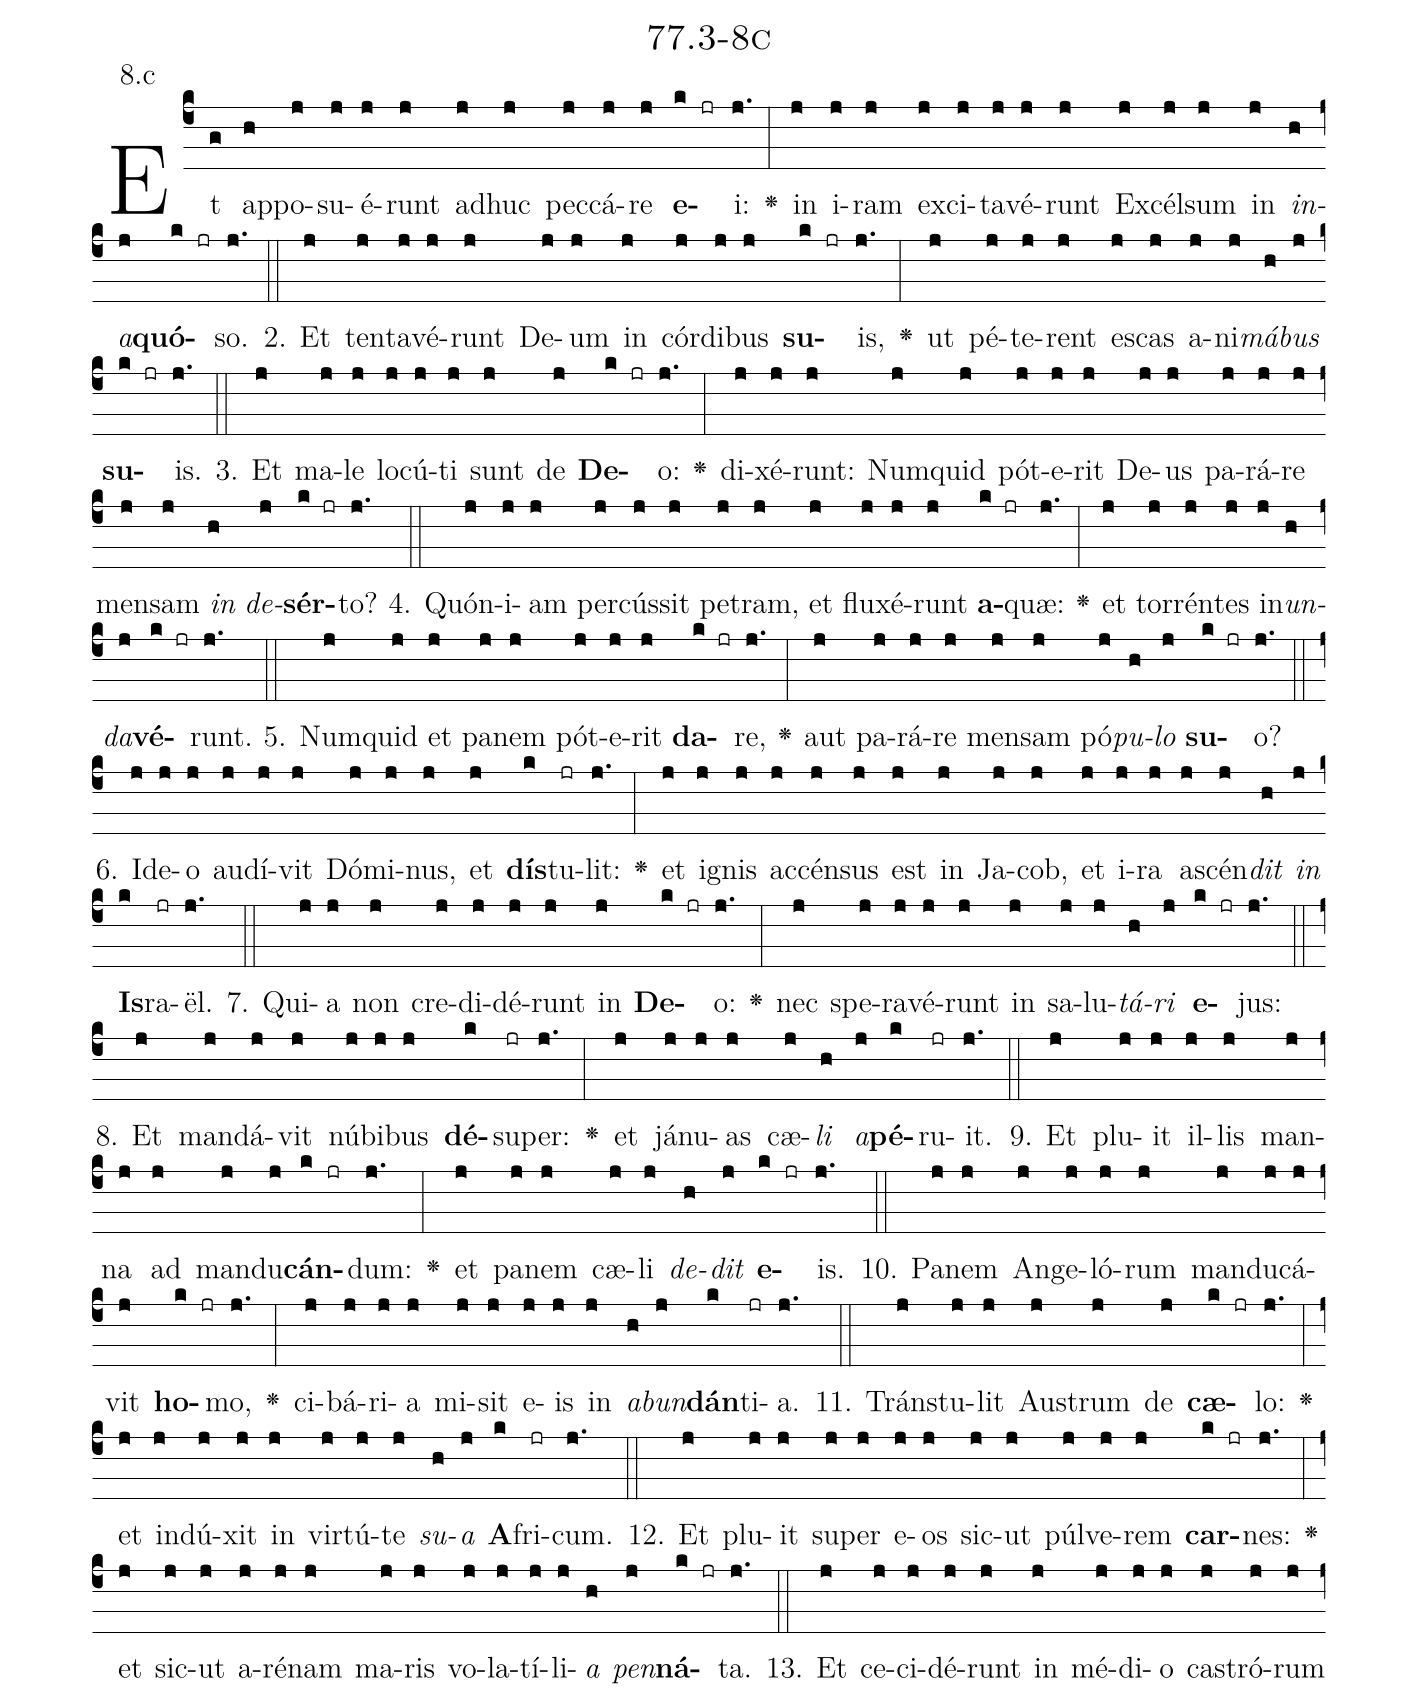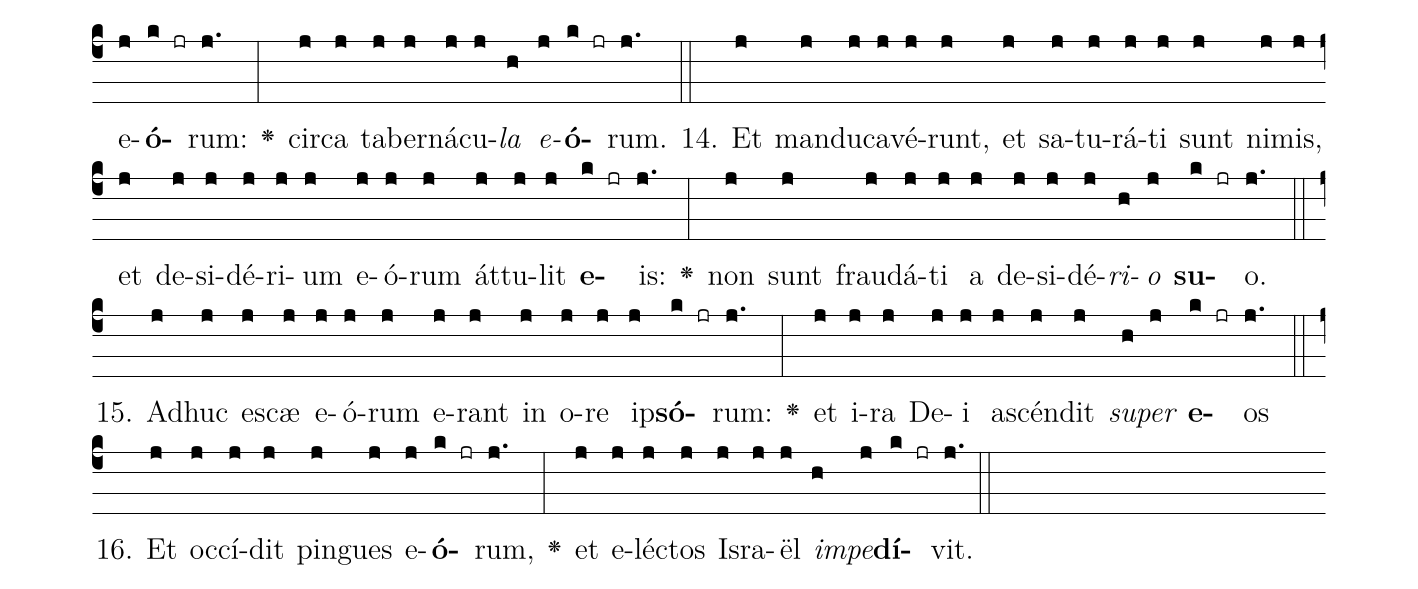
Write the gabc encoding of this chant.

name: 77.3-8c;
annotation: 8.c;
%%
(c4)Et(g) ap(h)po(j)su(j)é(j)runt(j) ad(j)huc(j) pec(j)cá(j)re(j) <b>e</b>(k jr)i:(j.) <v>\greheightstar</v>(:) in(j) i(j)ram(j) ex(j)ci(j)ta(j)vé(j)runt(j) Ex(j)cél(j)sum(j) in(j) <i>in</i>(h)<i>a</i>(j)<b>quó</b>(k jr)so.(j.) (::)
2. Et(j) ten(j)ta(j)vé(j)runt(j) De(j)um(j) in(j) cór(j)di(j)bus(j) <b>su</b>(k jr)is,(j.) <v>\greheightstar</v>(:) ut(j) pé(j)te(j)rent(j) es(j)cas(j) a(j)ni(j)<i>má</i>(h)<i>bus</i>(j) <b>su</b>(k jr)is.(j.) (::)
3. Et(j) ma(j)le(j) lo(j)cú(j)ti(j) sunt(j) de(j) <b>De</b>(k jr)o:(j.) <v>\greheightstar</v>(:) di(j)xé(j)runt:(j) Num(j)quid(j) pót(j)e(j)rit(j) De(j)us(j) pa(j)rá(j)re(j) men(j)sam(j) <i>in</i>(h) <i>de</i>(j)<b>sér</b>(k jr)to?(j.) (::)
4. Quón(j)i(j)am(j) per(j)cús(j)sit(j) pe(j)tram,(j) et(j) flu(j)xé(j)runt(j) <b>a</b>(k jr)quæ:(j.) <v>\greheightstar</v>(:) et(j) tor(j)rén(j)tes(j) in(j)<i>un</i>(h)<i>da</i>(j)<b>vé</b>(k jr)runt.(j.) (::)
5. Num(j)quid(j) et(j) pa(j)nem(j) pót(j)e(j)rit(j) <b>da</b>(k jr)re,(j.) <v>\greheightstar</v>(:) aut(j) pa(j)rá(j)re(j) men(j)sam(j) pó(j)<i>pu</i>(h)<i>lo</i>(j) <b>su</b>(k jr)o?(j.) (::)
6. Id(j)e(j)o(j) au(j)dí(j)vit(j) Dó(j)mi(j)nus,(j) et(j) <b>dís</b>(k)tu(jr)lit:(j.) <v>\greheightstar</v>(:) et(j) i(j)gnis(j) ac(j)cén(j)sus(j) est(j) in(j) Ja(j)cob,(j) et(j) i(j)ra(j) a(j)scén(j)<i>dit</i>(h) <i>in</i>(j) <b>Is</b>(k)ra(jr)ël.(j.) (::)
7. Qui(j)a(j) non(j) cre(j)di(j)dé(j)runt(j) in(j) <b>De</b>(k jr)o:(j.) <v>\greheightstar</v>(:) nec(j) spe(j)ra(j)vé(j)runt(j) in(j) sa(j)lu(j)<i>tá</i>(h)<i>ri</i>(j) <b>e</b>(k jr)jus:(j.) (::)
8. Et(j) man(j)dá(j)vit(j) nú(j)bi(j)bus(j) <b>dé</b>(k)su(jr)per:(j.) <v>\greheightstar</v>(:) et(j) já(j)nu(j)as(j) cæ(j)<i>li</i>(h) <i>a</i>(j)<b>pé</b>(k)ru(jr)it.(j.) (::)
9. Et(j) plu(j)it(j) il(j)lis(j) man(j)na(j) ad(j) man(j)du(j)<b>cán</b>(k jr)dum:(j.) <v>\greheightstar</v>(:) et(j) pa(j)nem(j) cæ(j)li(j) <i>de</i>(h)<i>dit</i>(j) <b>e</b>(k jr)is.(j.) (::)
10. Pa(j)nem(j) An(j)ge(j)ló(j)rum(j) man(j)du(j)cá(j)vit(j) <b>ho</b>(k jr)mo,(j.) <v>\greheightstar</v>(:) ci(j)bá(j)ri(j)a(j) mi(j)sit(j) e(j)is(j) in(j) <i>ab</i>(h)<i>un</i>(j)<b>dán</b>(k)ti(jr)a.(j.) (::)
11. Tráns(j)tu(j)lit(j) Aus(j)trum(j) de(j) <b>cæ</b>(k jr)lo:(j.) <v>\greheightstar</v>(:) et(j) in(j)dú(j)xit(j) in(j) vir(j)tú(j)te(j) <i>su</i>(h)<i>a</i>(j) <b>A</b>(k)fri(jr)cum.(j.) (::)
12. Et(j) plu(j)it(j) su(j)per(j) e(j)os(j) sic(j)ut(j) púl(j)ve(j)rem(j) <b>car</b>(k jr)nes:(j.) <v>\greheightstar</v>(:) et(j) sic(j)ut(j) a(j)ré(j)nam(j) ma(j)ris(j) vo(j)la(j)tí(j)li(j)<i>a</i>(h) <i>pen</i>(j)<b>ná</b>(k jr)ta.(j.) (::)
13. Et(j) ce(j)ci(j)dé(j)runt(j) in(j) mé(j)di(j)o(j) cas(j)tró(j)rum(j) e(j)<b>ó</b>(k jr)rum:(j.) <v>\greheightstar</v>(:) cir(j)ca(j) ta(j)ber(j)ná(j)cu(j)<i>la</i>(h) <i>e</i>(j)<b>ó</b>(k jr)rum.(j.) (::)
14. Et(j) man(j)du(j)ca(j)vé(j)runt,(j) et(j) sa(j)tu(j)rá(j)ti(j) sunt(j) ni(j)mis,(j) et(j) de(j)si(j)dé(j)ri(j)um(j) e(j)ó(j)rum(j) át(j)tu(j)lit(j) <b>e</b>(k jr)is:(j.) <v>\greheightstar</v>(:) non(j) sunt(j) frau(j)dá(j)ti(j) a(j) de(j)si(j)dé(j)<i>ri</i>(h)<i>o</i>(j) <b>su</b>(k jr)o.(j.) (::)
15. Ad(j)huc(j) e(j)scæ(j) e(j)ó(j)rum(j) e(j)rant(j) in(j) o(j)re(j) ip(j)<b>só</b>(k jr)rum:(j.) <v>\greheightstar</v>(:) et(j) i(j)ra(j) De(j)i(j) a(j)scén(j)dit(j) <i>su</i>(h)<i>per</i>(j) <b>e</b>(k jr)os(j.) (::)
16. Et(j) oc(j)cí(j)dit(j) pin(j)gues(j) e(j)<b>ó</b>(k jr)rum,(j.) <v>\greheightstar</v>(:) et(j) e(j)léc(j)tos(j) Is(j)ra(j)ël(j) <i>im</i>(h)<i>pe</i>(j)<b>dí</b>(k jr)vit.(j.) (::)
